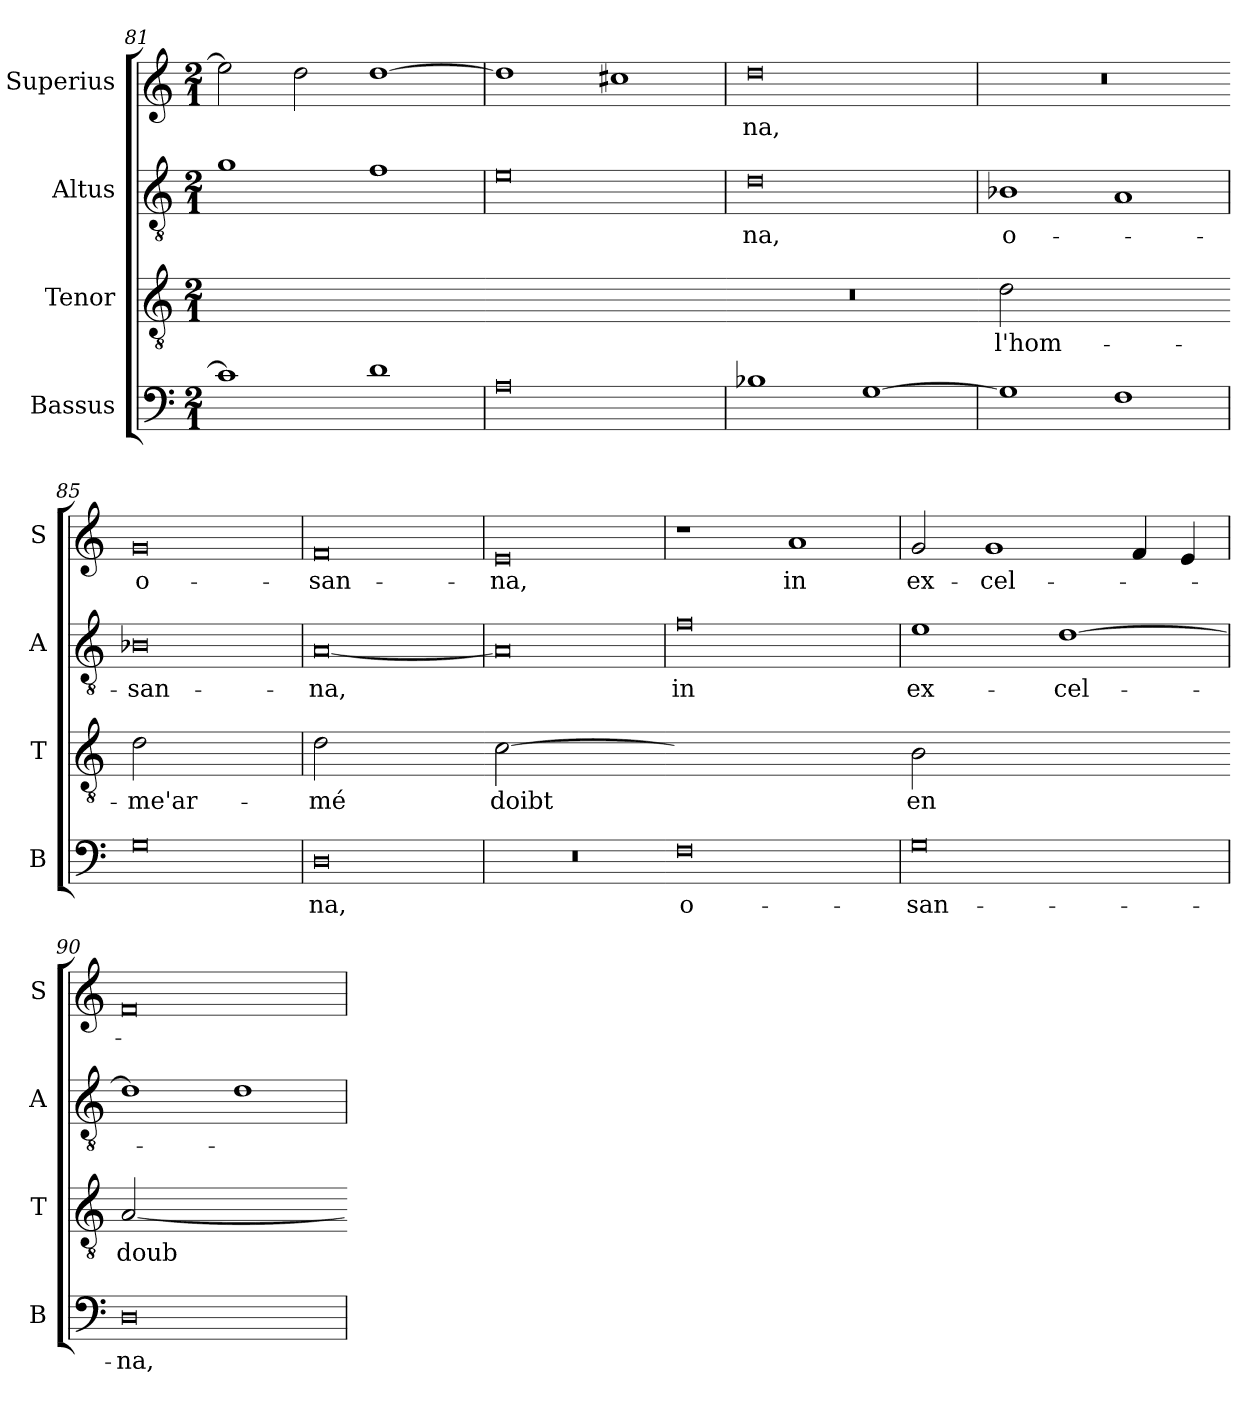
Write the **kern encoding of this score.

**kern	**text	**kern	**text	**kern	**text	**kern	**text
*part4	*part4	*part3	*part3	*part2	*part2	*part1	*part1
*staff4	*staff4	*staff3	*staff3	*staff2	*staff2	*staff1	*staff1
*I"Bassus	*	*I"Tenor	*	*I"Altus	*	*I"Superius	*
*I'B	*	*I'T	*	*I'A	*	*I'S	*
*clefF4	*	*clefGv2	*	*clefGv2	*	*clefG2	*
*k[]	*	*k[]	*	*k[]	*	*k[]	*
*M2/1	*	*M2/1	*	*M2/1	*	*M2/1	*
=81	=81	=81	=81	=81	=81	=81	=81
!	!	!LO:N:vis=2	!	!	!	!	!
1c]	.	0ryy	.	1g	.	2ee\]	.
.	.	.	.	.	.	2dd\	.
1d	.	.	.	1f	.	[1dd	.
=82	=82	=82-	=82	=82	=82	=82	=82
!	!	!LO:N:vis=2	!	!	!	!	!
0A	.	0ryy	.	0e	.	1dd]	.
.	.	.	.	.	.	1cc#X	.
=83	=83	=83-	=83	=83	=83	=83	=83
!	!	!LO:N:vis=2	!	!	!	!	!
1B-X	.	0r	.	0d	-na,	0dd	-na,
[1G	.	.	.	.	.	.	.
=84	=84	=84-	=84	=84	=84	=84	=84
!	!	!LO:N:vis=2	!	!	!	!	!
1G]	.	0d	l'hom-	1B-X	o-	0r	.
1F	.	.	.	1A	.	.	.
=85	=85	=85-	=85	=85	=85	=85	=85
!	!	!LO:N:vis=2	!	!	!	!	!
0G	.	0d	-me'ar-	0B-X	-san-	0g	o-
=86	=86	=86	=86	=86	=86	=86	=86
!	!	!LO:N:vis=2	!	!	!	!	!
0D	-na,	0d	-mé	[0A	-na,	0f	-san-
=87	=87	=87-	=87	=87	=87	=87	=87
!	!	!LO:N:vis=2	!	!	!	!	!
0r	.	[0c	doibt	0A]	.	0e	-na,
=88	=88	=88-	=88	=88	=88	=88	=88
!	!	!LO:N:vis=2	!	!	!	!	!
0F	o-	0cyy]	.	0f	in	1r	.
.	.	.	.	.	.	1a	in
=89	=89	=89-	=89	=89	=89	=89	=89
!	!	!LO:N:vis=2	!	!	!	!	!
0G	-san-	0B	en	1e	ex-	2g/	ex-
.	.	.	.	.	.	1g	-cel-
.	.	.	.	[1d	-cel-	.	.
.	.	.	.	.	.	4f/	.
.	.	.	.	.	.	4e/	.
=90	=90	=90-	=90	=90	=90	=90	=90
!	!	!LO:N:vis=2	!	!	!	!	!
0D	-na,	[0A	doub-	1d]	.	0f	.
.	.	.	.	1d	.	.	.
=	=	=-	=	=	=	=	=
*-	*-	*-	*-	*-	*-	*-	*-
